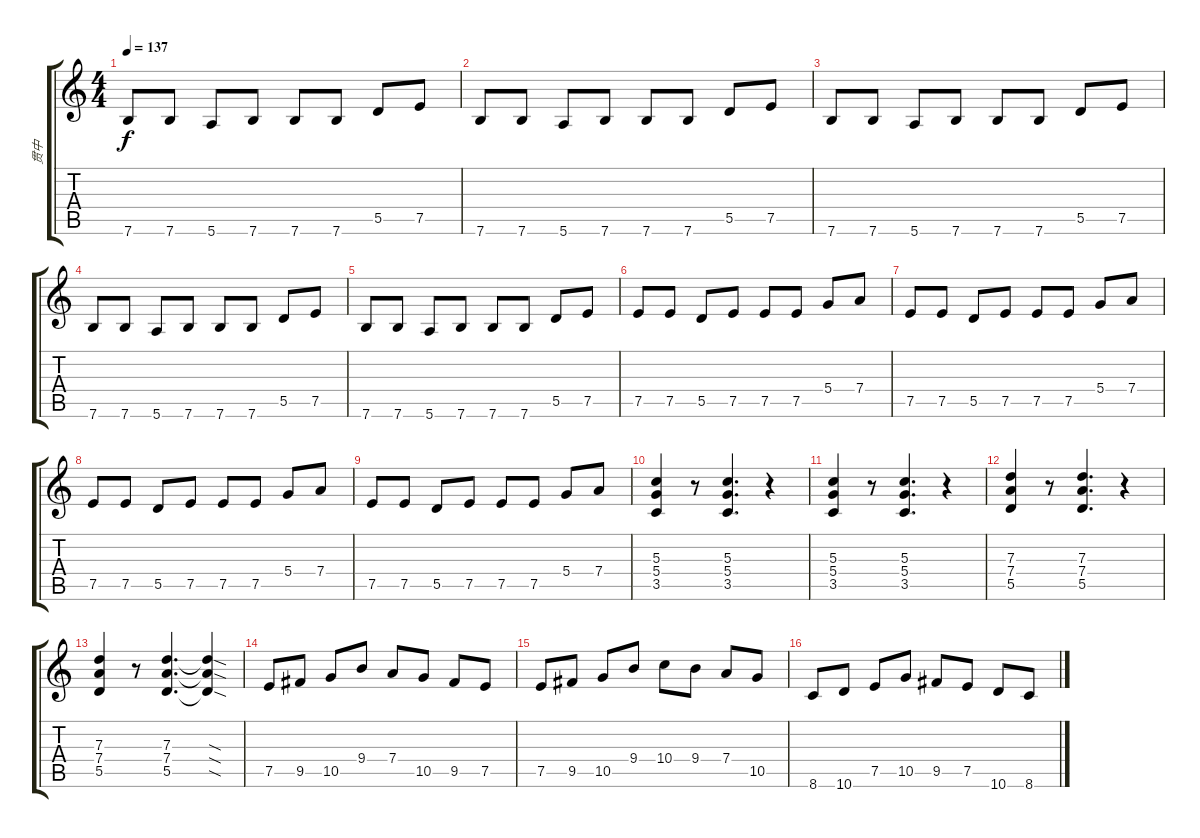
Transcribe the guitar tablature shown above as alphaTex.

\track ("贯中" "贯中") {instrument overdrivenguitar}
\staff {score tabs}
\tuning (E4 B3 G3 D3 A2 E2) {hide}
\ts (4 4)
\tempo 137
\clef g2
\ks c
7.6.8{dy f} 7.6.8 5.6.8 7.6.8 7.6.8 7.6.8 5.5.8 7.5.8 |
7.6.8 7.6.8 5.6.8 7.6.8 7.6.8 7.6.8 5.5.8 7.5.8 |
7.6.8 7.6.8 5.6.8 7.6.8 7.6.8 7.6.8 5.5.8 7.5.8 |
7.6.8 7.6.8 5.6.8 7.6.8 7.6.8 7.6.8 5.5.8 7.5.8 |
7.6.8 7.6.8 5.6.8 7.6.8 7.6.8 7.6.8 5.5.8 7.5.8 |
7.5.8 7.5.8 5.5.8 7.5.8 7.5.8 7.5.8 5.4.8 7.4.8 |
7.5.8 7.5.8 5.5.8 7.5.8 7.5.8 7.5.8 5.4.8 7.4.8 |
7.5.8 7.5.8 5.5.8 7.5.8 7.5.8 7.5.8 5.4.8 7.4.8 |
7.5.8 7.5.8 5.5.8 7.5.8 7.5.8 7.5.8 5.4.8 7.4.8 |
(5.3 5.4 3.5).4 r.8 (5.3 5.4 3.5).4{d} r.4 |
(5.3 5.4 3.5).4 r.8 (5.3 5.4 3.5).4{d} r.4 |
(7.3 7.4 5.5).4 r.8 (7.3 7.4 5.5).4{d} r.4 |
(7.3 7.4 5.5).4 r.8 (7.3 7.4 5.5).4{d} (7.3{sod t} 7.4{sod t} 5.5{sod t}).4 |
7.5.8 9.5.8 10.5.8 9.4.8 7.4.8 10.5.8 9.5.8 7.5.8 |
7.5.8 9.5.8 10.5.8 9.4.8 10.4.8 9.4.8 7.4.8 10.5.8 |
8.6.8 10.6.8 7.5.8 10.5.8 9.5.8 7.5.8 10.6.8 8.6.8
